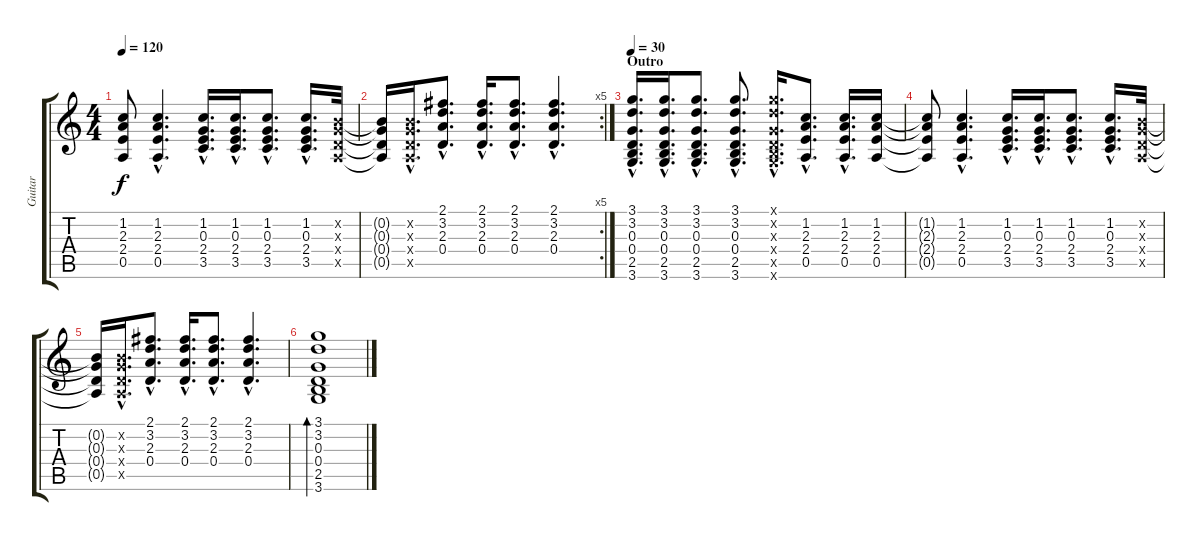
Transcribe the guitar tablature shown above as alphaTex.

\track ("Guitar" "Guitar") {instrument acousticguitarsteel}
\staff {score tabs}
\tuning (E4 B3 G3 D3 A2 E2) {hide}
\ts (4 4)
\tempo 120
\clef g2
\ks c
(1.2{t} 2.3{t} 2.4{t} 0.5{t}).8{dy f} (1.2{hac} 2.3{hac} 2.4{hac} 0.5{hac}).4{d} (1.2{hac} 0.3{hac} 2.4{hac} 3.5{hac}).16{d} (1.2{hac} 0.3{hac} 2.4{hac} 3.5{hac}).16{d} (1.2{hac} 0.3{hac} 2.4{hac} 3.5{hac}).8{d} (1.2{hac} 0.3{hac} 2.4{hac} 3.5{hac}).16{d} (0.2{x} 0.3{x} 0.4{x} 0.5{x}).32 |
\rc 5
(0.2{t} 0.3{t} 0.4{t} 0.5{t}).16 (0.2{hac x} 0.3{hac x} 0.4{hac x} 0.5{hac x}).16{d} (2.1{hac} 3.2{hac} 2.3{hac} 0.4{hac}).8{d} (2.1{hac} 3.2{hac} 2.3{hac} 0.4{hac}).16{d} (2.1{hac} 3.2{hac} 2.3{hac} 0.4{hac}).8{d} (2.1{hac} 3.2{hac} 2.3{hac} 0.4{hac}).4{d} |
\section ("" "Outro")
\tempo 30
(3.1{hac} 3.2{hac} 0.3{hac} 0.4{hac} 2.5{hac} 3.6{hac}).16{d} (3.1{hac} 3.2{hac} 0.3{hac} 0.4{hac} 2.5{hac} 3.6{hac}).16{d} (3.1{hac} 3.2{hac} 0.3{hac} 0.4{hac} 2.5{hac} 3.6{hac}).8{d} (3.1{hac} 3.2{hac} 0.3{hac} 0.4{hac} 2.5{hac} 3.6{hac}).8{d} (3.1{hac x} 3.2{hac x} 0.3{hac x} 0.4{hac x} 2.5{hac x} 3.6{hac x}).16{d} (1.2{hac} 2.3{hac} 2.4{hac} 0.5{hac}).8{d} (1.2{hac} 2.3{hac} 2.4{hac} 0.5{hac}).16{d} (1.2 2.3 2.4 0.5).16 |
(1.2{t} 2.3{t} 2.4{t} 0.5{t}).8 (1.2{hac} 2.3{hac} 2.4{hac} 0.5{hac}).4{d} (1.2{hac} 0.3{hac} 2.4{hac} 3.5{hac}).16{d} (1.2{hac} 0.3{hac} 2.4{hac} 3.5{hac}).16{d} (1.2{hac} 0.3{hac} 2.4{hac} 3.5{hac}).8{d} (1.2{hac} 0.3{hac} 2.4{hac} 3.5{hac}).16{d} (0.2{x} 0.3{x} 0.4{x} 0.5{x}).32 |
(0.2{t} 0.3{t} 0.4{t} 0.5{t}).16 (0.2{hac x} 0.3{hac x} 0.4{hac x} 0.5{hac x}).16{d} (2.1{hac} 3.2{hac} 2.3{hac} 0.4{hac}).8{d} (2.1{hac} 3.2{hac} 2.3{hac} 0.4{hac}).16{d} (2.1{hac} 3.2{hac} 2.3{hac} 0.4{hac}).8{d} (2.1{hac} 3.2{hac} 2.3{hac} 0.4{hac}).4{d} |
(3.1 3.2 0.3 0.4 2.5 3.6).1{bd 120}
